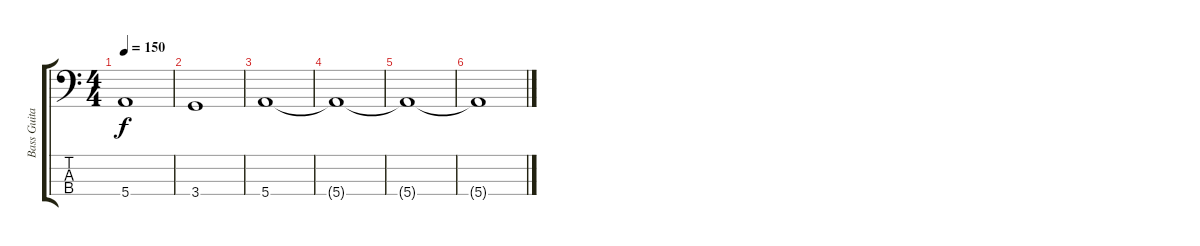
\track ("Bass Guitar" "Bass Guita") {instrument electricbasspick}
\staff {score tabs}
\tuning (G2 D2 A1 E1) {hide}
\ts (4 4)
\tempo 150
\clef f4
\ks c
5.4.1{dy f} |
3.4.1 |
5.4.1 |
5.4{t}.1 |
5.4{t}.1 |
5.4{t}.1
